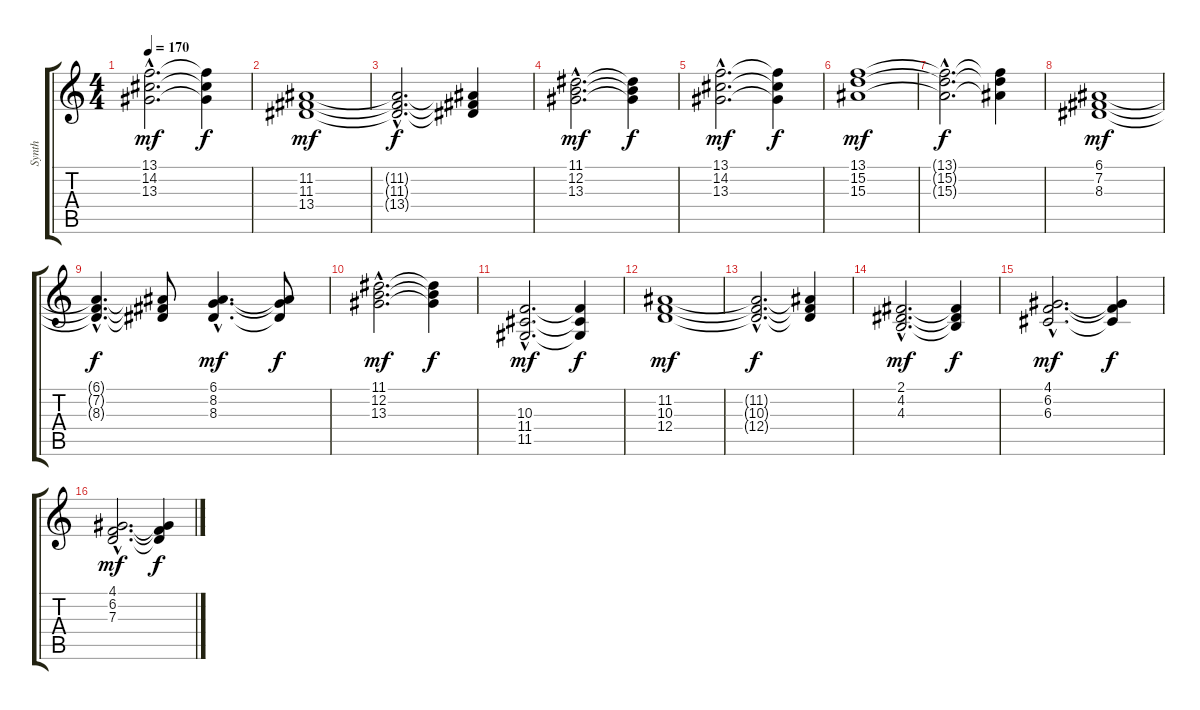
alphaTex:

\track ("Synth" "Synth") {instrument stringensemble1}
\staff {score tabs}
\tuning (E4 B3 G3 D3 A2 E2) {hide}
\ts (4 4)
\tempo 170
\clef g2
\ks c
(13.1{hac} 14.2{hac} 13.3{hac}).2{d dy mf} (13.1{t} 14.2{t} 13.3{t}).4{dy f} |
(11.2 11.3 13.4).1{dy mf} |
(11.2{hac t} 11.3{hac t} 13.4{hac t}).2{d dy f} (11.2{t} 11.3{t} 13.4{t}).4 |
(11.1{hac} 12.2{hac} 13.3{hac}).2{d dy mf} (11.1{t} 12.2{t} 13.3{t}).4{dy f} |
(13.1{hac} 14.2{hac} 13.3{hac}).2{d dy mf} (13.1{t} 14.2{t} 13.3{t}).4{dy f} |
(13.1 15.2 15.3).1{dy mf} |
(13.1{hac t} 15.2{hac t} 15.3{hac t}).2{d dy f} (13.1{t} 15.2{t} 15.3{t}).4 |
(6.1 7.2 8.3).1{dy mf} |
(6.1{hac t} 7.2{hac t} 8.3{hac t}).4{d dy f} (6.1{t} 7.2{t} 8.3{t}).8 (6.1{hac} 8.2{hac} 8.3{hac}).4{d dy mf} (6.1{t} 8.2{t} 8.3{t}).8{dy f} |
(11.1{hac} 12.2{hac} 13.3{hac}).2{d dy mf} (11.1{t} 12.2{t} 13.3{t}).4{dy f} |
(10.3{hac} 11.4{hac} 11.5{hac}).2{d dy mf} (10.3{t} 11.4{t} 11.5{t}).4{dy f} |
(11.2 10.3 12.4).1{dy mf} |
(11.2{hac t} 10.3{hac t} 12.4{hac t}).2{d dy f} (11.2{t} 10.3{t} 12.4{t}).4 |
(2.1{hac} 4.2{hac} 4.3{hac}).2{d dy mf} (2.1{t} 4.2{t} 4.3{t}).4{dy f} |
(4.1{hac} 6.2{hac} 6.3{hac}).2{d dy mf} (4.1{t} 6.2{t} 6.3{t}).4{dy f} |
(4.1{hac} 6.2{hac} 7.3{hac}).2{d dy mf} (4.1{t} 6.2{t} 7.3{t}).4{dy f}
